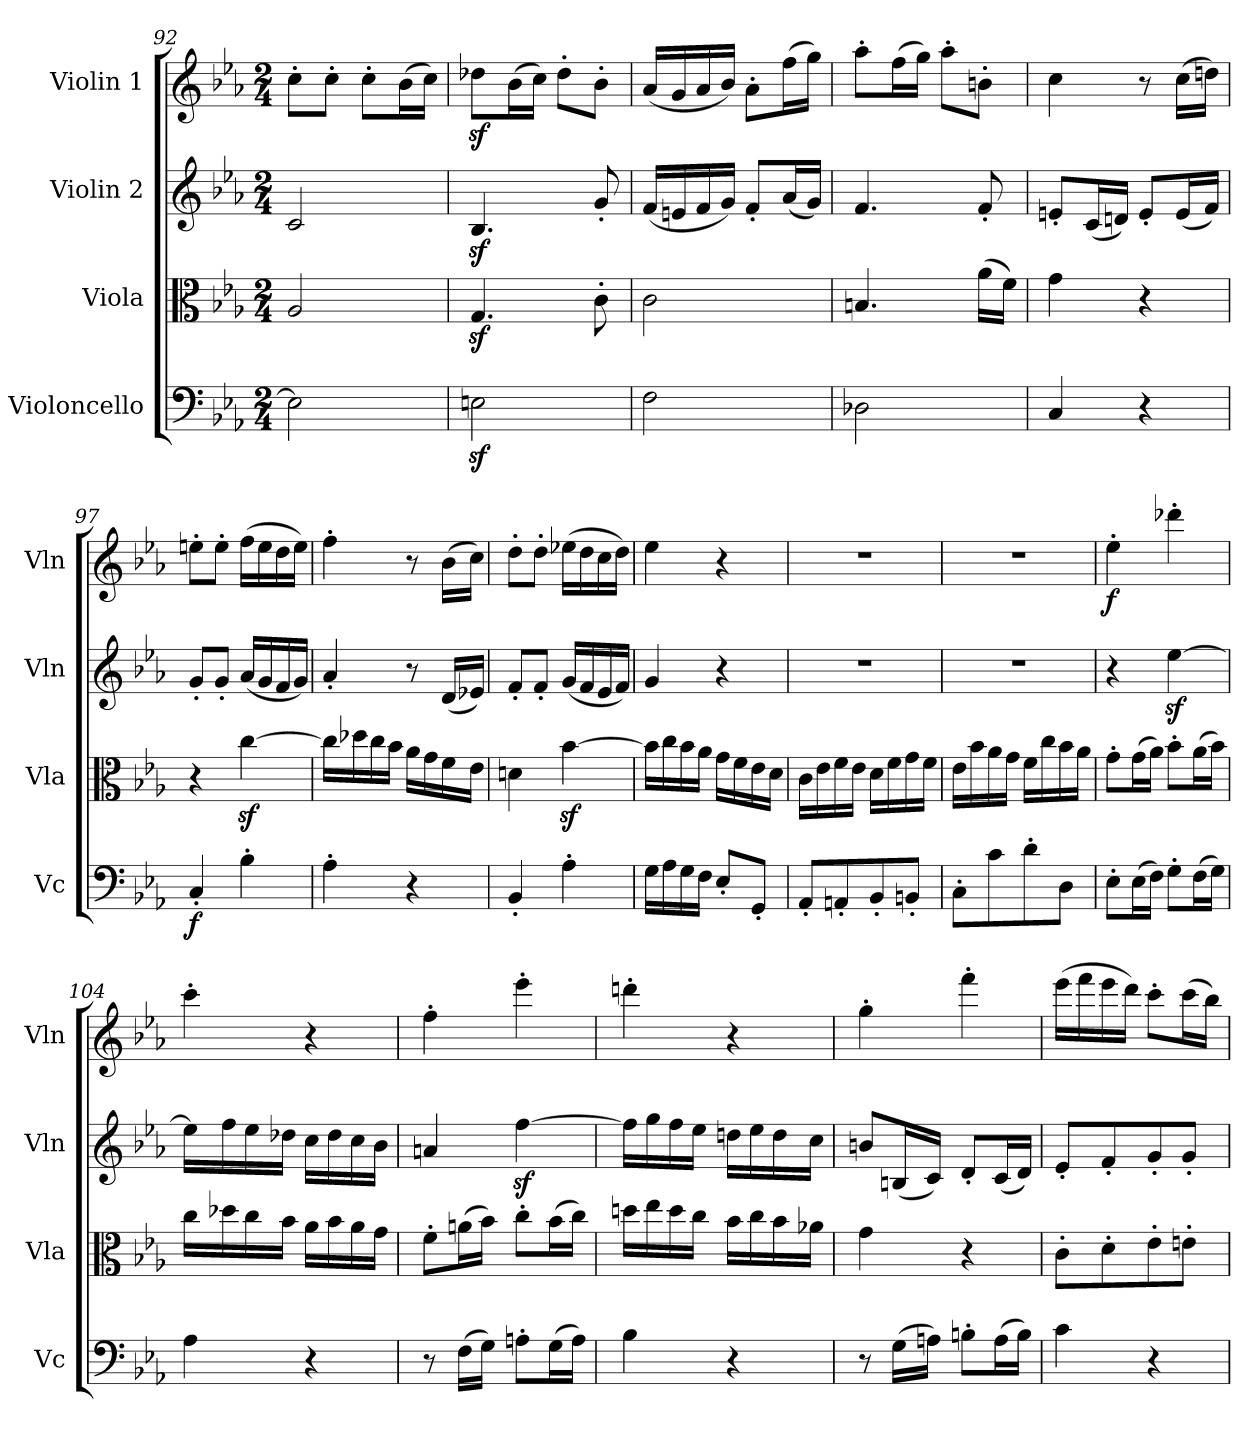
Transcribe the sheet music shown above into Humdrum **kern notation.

**kern	**dynam	**kern	**kern	**kern	**dynam
*part4	*part4	*part3	*part2	*part1	*part1
*staff4	*staff4	*staff3	*staff2	*staff1	*staff1
*I"Violoncello	*	*I"Viola	*I"Violin 2	*I"Violin 1	*
*I'Vc	*	*I'Vla	*I'Vln	*I'Vln	*
*clefF4	*	*clefC3	*clefG2	*clefG2	*
*k[b-e-a-]	*	*k[b-e-a-]	*k[b-e-a-]	*k[b-e-a-]	*
*M2/4	*	*M2/4	*M2/4	*M2/4	*
=92	=92	=92	=92	=92	=92
2E-\]	.	2A-/	2c/	8cc'\L	.
.	.	.	.	8cc'\J	.
.	.	.	.	8cc'\L	.
.	.	.	.	(16b-\L	.
.	.	.	.	16cc\JJ)	.
=93	=93	=93	=93	=93	=93
2Enz<\	.	4.Gz</	4.B-z</	8dd-Xz<\L	.
.	.	.	.	(16b-\L	.
.	.	.	.	16cc\JJ)	.
.	.	.	.	8dd-'\L	.
.	.	8c'\	8g'/	8b-'\J	.
=94	=94	=94	=94	=94	=94
2F\	.	2c\	(16f/LL	(16a-/LL	.
.	.	.	16en/	16g/	.
.	.	.	16f/	16a-/	.
.	.	.	16g/JJ)	16b-/JJ)	.
.	.	.	8f'/L	8a-'\L	.
.	.	.	(16a-/L	(16ff\L	.
.	.	.	16g/JJ)	16gg\JJ)	.
=95	=95	=95	=95	=95	=95
2D-X\	.	4.Bn/	4.f/	8aa-'\L	.
.	.	.	.	(16ff\L	.
.	.	.	.	16gg\JJ)	.
.	.	.	.	8aa-'\L	.
.	.	(16a-\LL	8f'/	8bn'\J	.
.	.	16f\JJ)	.	.	.
!!LO:LB:g=z
=96	=96	=96	=96	=96	=96
4C/	.	4g\	8en'/L	4cc\	.
.	.	.	(16c/L	.	.
.	.	.	16dn/JJ)	.	.
4r	.	4r	8e'/L	8r	.
.	.	.	(16e/L	(16cc\LL	.
.	.	.	16f/JJ)	16ddn\JJ)	.
=97	=97	=97	=97	=97	=97
!	!LO:DY:b	!	!	!	!
4C'/	f	4r	8g'/L	8een'\L	.
.	.	.	8g'/J	8ee'\J	.
4B-'\	.	[4ccz<\	(16a-/LL	(16ff\LL	.
.	.	.	16g/	16ee\	.
.	.	.	16f/	16dd\	.
.	.	.	16g/JJ)	16ee\JJ)	.
=98	=98	=98	=98	=98	=98
4A-'\	.	16cc\LL]	4a-'/	4ff'\	.
.	.	16dd-X\	.	.	.
.	.	16cc\	.	.	.
.	.	16b-\JJ	.	.	.
4r	.	16a-\LL	8r	8r	.
.	.	16g\	.	.	.
.	.	16f\	(16d/LL	(16b-\LL	.
.	.	16e-\JJ	16e-X/JJ)	16cc\JJ)	.
=99	=99	=99	=99	=99	=99
4BB-'/	.	4dn\	8f'/L	8dd'\L	.
.	.	.	8f'/J	8dd'\J	.
4A-'\	.	[4b-z<\	(16g/LL	(16ee-X\LL	.
.	.	.	16f/	16dd\	.
.	.	.	16e-/	16cc\	.
.	.	.	16f/JJ)	16dd\JJ)	.
=100	=100	=100	=100	=100	=100
16G\LL	.	16b-\LL]	4g/	4ee-\	.
16A-\	.	16cc\	.	.	.
16G\	.	16b-\	.	.	.
16F\JJ	.	16a-\JJ	.	.	.
8E-'/L	.	16g\LL	4r	4r	.
.	.	16f\	.	.	.
8GG'/J	.	16e-\	.	.	.
.	.	16d\JJ	.	.	.
!!LO:LB:g=z
=101	=101	=101	=101	=101	=101
8AA-'/L	.	16c\LL	2r	2r	.
.	.	16e-\	.	.	.
8AAn'/	.	16f\	.	.	.
.	.	16e-\JJ	.	.	.
8BB-'/	.	16d\LL	.	.	.
.	.	16f\	.	.	.
8BBn'/J	.	16g\	.	.	.
.	.	16f\JJ	.	.	.
!!LO:LB:g=z
=102	=102	=102	=102	=102	=102
8C'\L	.	16e-\LL	2r	2r	.
.	.	16b-\	.	.	.
8c\	.	16a-\	.	.	.
.	.	16g\JJ	.	.	.
8d'\	.	16f\LL	.	.	.
.	.	16cc\	.	.	.
8D\J	.	16b-\	.	.	.
.	.	16a-\JJ	.	.	.
=103	=103	=103	=103	=103	=103
!	!	!	!	!	!LO:DY:b
8E-'\L	.	8g'\L	4r	4ee-'\	f
(16E-\L	.	(16g\L	.	.	.
16F\JJ)	.	16a-\JJ)	.	.	.
8G'\L	.	8b-'\L	[4ee-z<\	4ddd-X'\	.
(16F\L	.	(16a-\L	.	.	.
16G\JJ)	.	16b-\JJ)	.	.	.
=104	=104	=104	=104	=104	=104
4A-\	.	16cc\LL	16ee-\LL]	4ccc'\	.
.	.	16dd-X\	16ff\	.	.
.	.	16cc\	16ee-\	.	.
.	.	16b-\JJ	16dd-X\JJ	.	.
4r	.	16a-\LL	16cc\LL	4r	.
.	.	16b-\	16dd-\	.	.
.	.	16a-\	16cc\	.	.
.	.	16g\JJ	16b-\JJ	.	.
=105	=105	=105	=105	=105	=105
8r	.	8f'\L	4an/	4ff'\	.
(16F\LL	.	(16an\L	.	.	.
16G\JJ)	.	16b-\JJ)	.	.	.
8An'\L	.	8cc'\L	[4ffz<\	4eee-'\	.
(16G\L	.	(16b-\L	.	.	.
16A\JJ)	.	16cc\JJ)	.	.	.
=106	=106	=106	=106	=106	=106
4B-\	.	16ddn\LL	16ff\LL]	4dddn'\	.
.	.	16ee-\	16gg\	.	.
.	.	16dd\	16ff\	.	.
.	.	16cc\JJ	16ee-\JJ	.	.
4r	.	16b-\LL	16ddn\LL	4r	.
.	.	16cc\	16ee-\	.	.
.	.	16b-\	16dd\	.	.
.	.	16a-X\JJ	16cc\JJ	.	.
!!LO:LB:g=z
=107	=107	=107	=107	=107	=107
8r	.	4g\	8bn/L	4gg'\	.
(16G\LL	.	.	(16Bn/L	.	.
16An\JJ)	.	.	16c/JJ)	.	.
8Bn'\L	.	4r	8d'/L	4fff'\	.
(16A\L	.	.	(16c/L	.	.
16B\JJ)	.	.	16d/JJ)	.	.
!!LO:PB:g=z
=108	=108	=108	=108	=108	=108
4c\	.	8c'\L	8e-'/L	(16eee-\LL	.
.	.	.	.	16fff\	.
.	.	8d'\	8f'/	16eee-\	.
.	.	.	.	16ddd\JJ)	.
4r	.	8e-'\	8g'/	8ccc'\L	.
.	.	8en'\J	8g'/J	(16ccc\L	.
.	.	.	.	16bb-\JJ)	.
=	=	=	=	=	=
*-	*-	*-	*-	*-	*-
